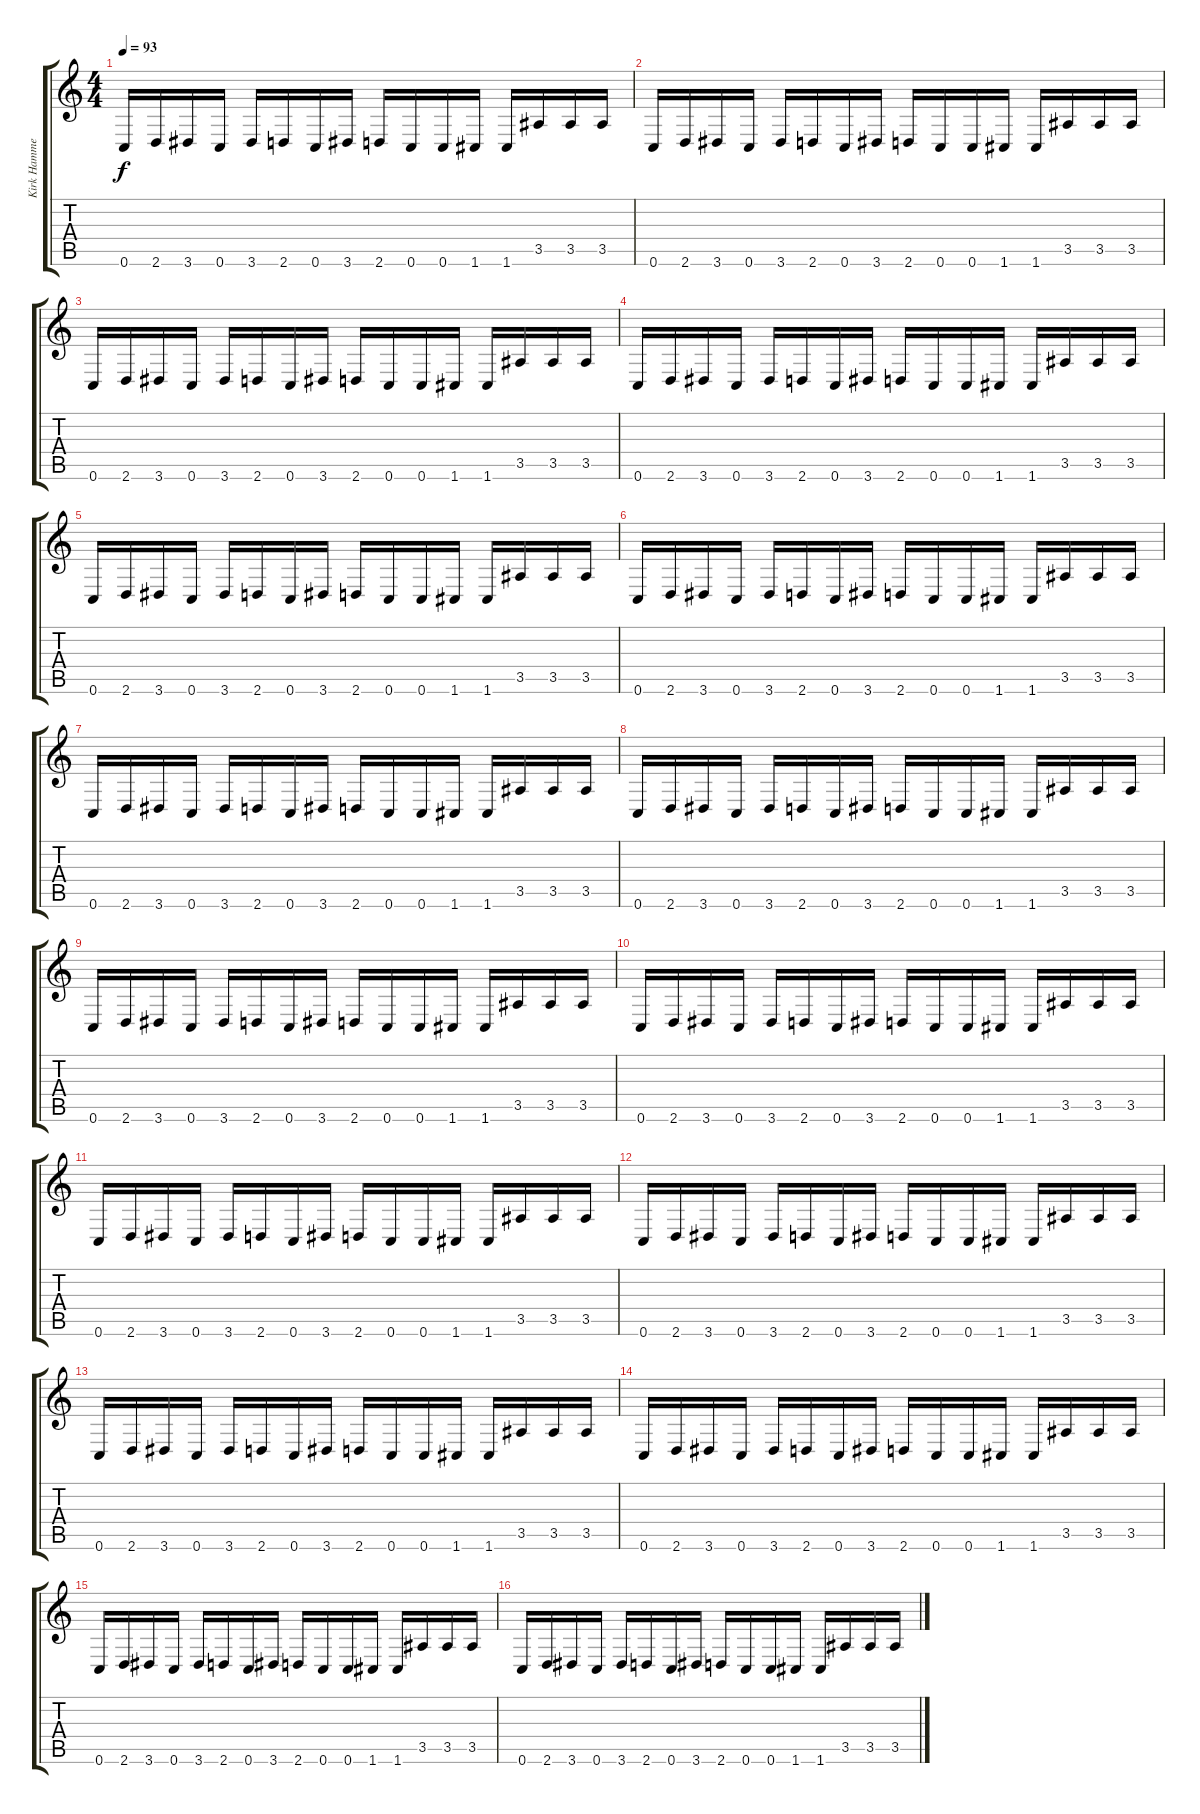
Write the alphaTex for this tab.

\track ("Kirk Hammett" "Kirk Hamme") {instrument distortionguitar}
\staff {score tabs}
\tuning (D4 A3 F3 C3 G2 C2) {hide}
\ts (4 4)
\tempo 93
\clef g2
\ks c
0.6.16{dy f} 2.6.16 3.6.16 0.6.16 3.6.16 2.6.16 0.6.16 3.6.16 2.6.16 0.6.16 0.6.16 1.6.16 1.6.16 3.5.16 3.5.16 3.5.16 |
0.6.16 2.6.16 3.6.16 0.6.16 3.6.16 2.6.16 0.6.16 3.6.16 2.6.16 0.6.16 0.6.16 1.6.16 1.6.16 3.5.16 3.5.16 3.5.16 |
0.6.16 2.6.16 3.6.16 0.6.16 3.6.16 2.6.16 0.6.16 3.6.16 2.6.16 0.6.16 0.6.16 1.6.16 1.6.16 3.5.16 3.5.16 3.5.16 |
0.6.16 2.6.16 3.6.16 0.6.16 3.6.16 2.6.16 0.6.16 3.6.16 2.6.16 0.6.16 0.6.16 1.6.16 1.6.16 3.5.16 3.5.16 3.5.16 |
0.6.16 2.6.16 3.6.16 0.6.16 3.6.16 2.6.16 0.6.16 3.6.16 2.6.16 0.6.16 0.6.16 1.6.16 1.6.16 3.5.16 3.5.16 3.5.16 |
0.6.16 2.6.16 3.6.16 0.6.16 3.6.16 2.6.16 0.6.16 3.6.16 2.6.16 0.6.16 0.6.16 1.6.16 1.6.16 3.5.16 3.5.16 3.5.16 |
0.6.16 2.6.16 3.6.16 0.6.16 3.6.16 2.6.16 0.6.16 3.6.16 2.6.16 0.6.16 0.6.16 1.6.16 1.6.16 3.5.16 3.5.16 3.5.16 |
0.6.16 2.6.16 3.6.16 0.6.16 3.6.16 2.6.16 0.6.16 3.6.16 2.6.16 0.6.16 0.6.16 1.6.16 1.6.16 3.5.16 3.5.16 3.5.16 |
0.6.16 2.6.16 3.6.16 0.6.16 3.6.16 2.6.16 0.6.16 3.6.16 2.6.16 0.6.16 0.6.16 1.6.16 1.6.16 3.5.16 3.5.16 3.5.16 |
0.6.16 2.6.16 3.6.16 0.6.16 3.6.16 2.6.16 0.6.16 3.6.16 2.6.16 0.6.16 0.6.16 1.6.16 1.6.16 3.5.16 3.5.16 3.5.16 |
0.6.16 2.6.16 3.6.16 0.6.16 3.6.16 2.6.16 0.6.16 3.6.16 2.6.16 0.6.16 0.6.16 1.6.16 1.6.16 3.5.16 3.5.16 3.5.16 |
0.6.16 2.6.16 3.6.16 0.6.16 3.6.16 2.6.16 0.6.16 3.6.16 2.6.16 0.6.16 0.6.16 1.6.16 1.6.16 3.5.16 3.5.16 3.5.16 |
0.6.16 2.6.16 3.6.16 0.6.16 3.6.16 2.6.16 0.6.16 3.6.16 2.6.16 0.6.16 0.6.16 1.6.16 1.6.16 3.5.16 3.5.16 3.5.16 |
0.6.16 2.6.16 3.6.16 0.6.16 3.6.16 2.6.16 0.6.16 3.6.16 2.6.16 0.6.16 0.6.16 1.6.16 1.6.16 3.5.16 3.5.16 3.5.16 |
0.6.16 2.6.16 3.6.16 0.6.16 3.6.16 2.6.16 0.6.16 3.6.16 2.6.16 0.6.16 0.6.16 1.6.16 1.6.16 3.5.16 3.5.16 3.5.16 |
0.6.16 2.6.16 3.6.16 0.6.16 3.6.16 2.6.16 0.6.16 3.6.16 2.6.16 0.6.16 0.6.16 1.6.16 1.6.16 3.5.16 3.5.16 3.5.16
